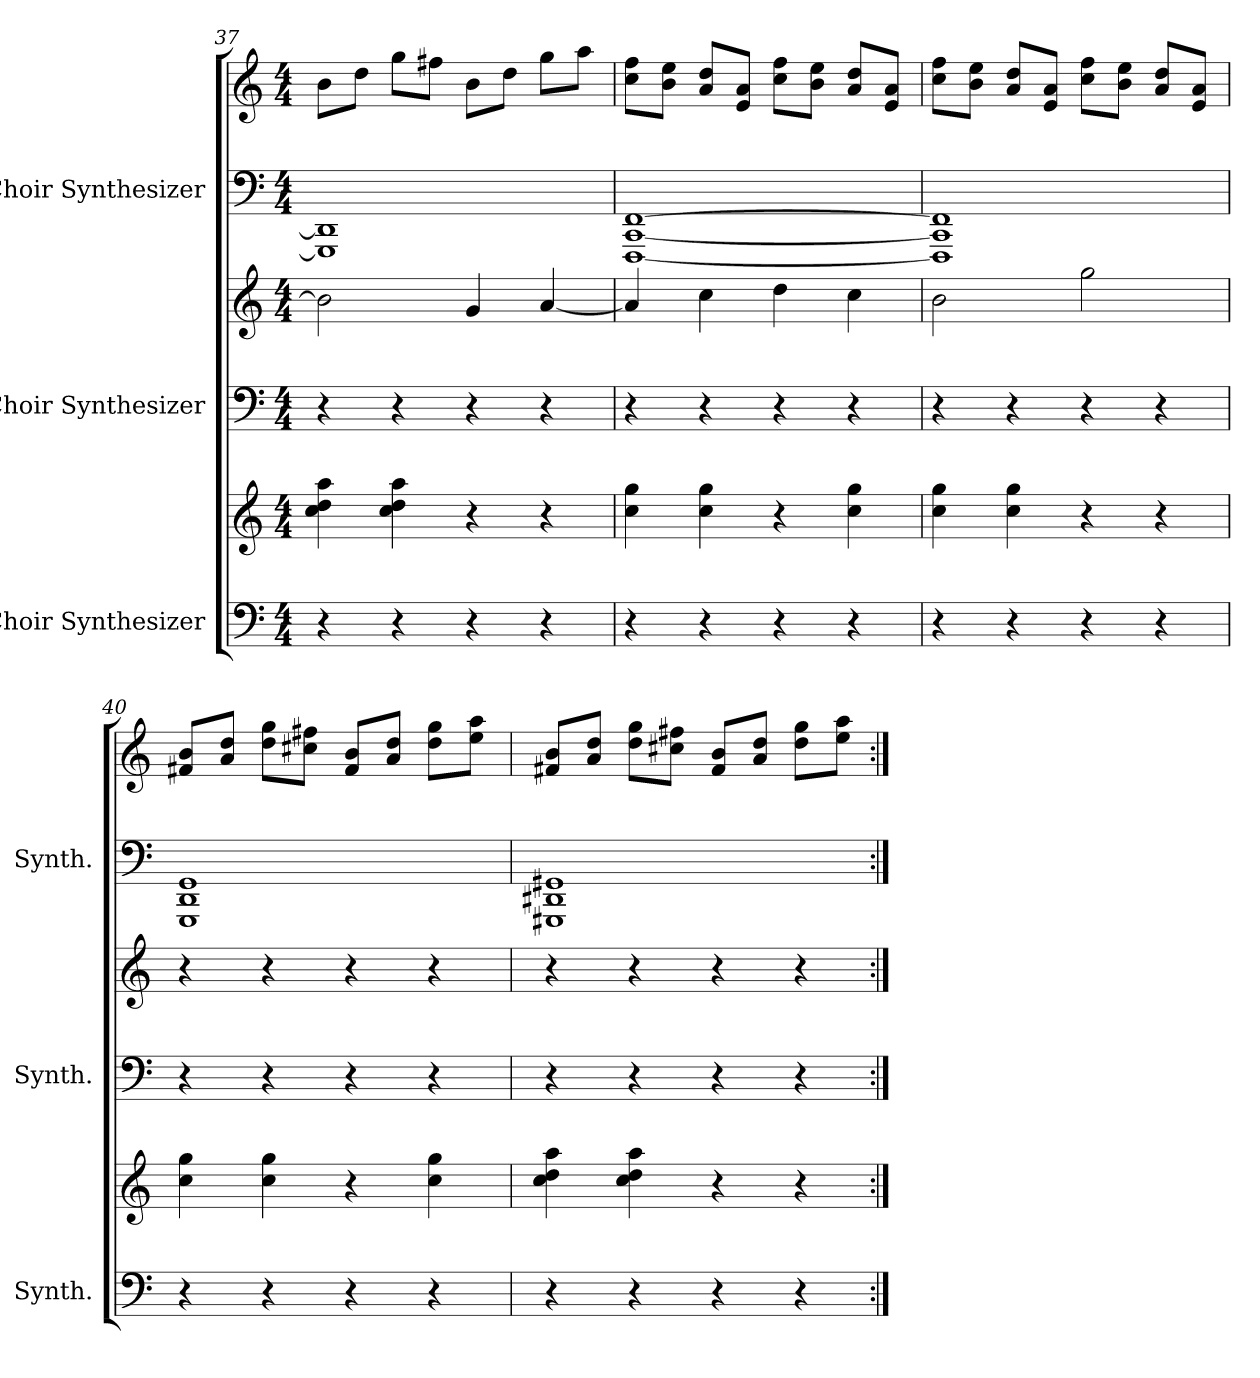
**kern	**kern	**kern	**kern	**kern	**kern
*part3	*part3	*part2	*part2	*part1	*part1
*staff6	*staff5	*staff4	*staff3	*staff2	*staff1
*I"Choir Synthesizer	*	*I"Choir Synthesizer	*	*I"Choir Synthesizer	*
*I'Synth.	*	*I'Synth.	*	*I'Synth.	*
*clefF4	*clefG2	*clefF4	*clefG2	*clefF4	*clefG2
*k[]	*k[]	*k[]	*k[]	*k[]	*k[]
*M4/4	*M4/4	*M4/4	*M4/4	*M4/4	*M4/4
=37	=37	=37	=37	=37	=37
4r	4cc 4dd 4aa	4r	2b]	1GGG] 1DD]	8bL
.	.	.	.	.	8ddJ
4r	4cc 4dd 4aa	4r	.	.	8ggL
.	.	.	.	.	8ff#XJ
4r	4r	4r	4g	.	8bL
.	.	.	.	.	8ddJ
4r	4r	4r	[4a	.	8ggL
.	.	.	.	.	8aaJ
=38	=38	=38	=38	=38	=38
4r	4gg 4cc	4r	4a]	[1FFF [1CC [1FF	8ff 8ccL
.	.	.	.	.	8ee 8bJ
4r	4cc 4gg	4r	4cc	.	8dd 8aL
.	.	.	.	.	8a 8eJ
4r	4r	4r	4dd	.	8ff 8ccL
.	.	.	.	.	8ee 8bJ
4r	4cc 4gg	4r	4cc	.	8dd 8aL
.	.	.	.	.	8a 8eJ
=39	=39	=39	=39	=39	=39
4r	4cc 4gg	4r	2b	1FFF] 1CC] 1FF]	8ff 8ccL
.	.	.	.	.	8ee 8bJ
4r	4cc 4gg	4r	.	.	8dd 8aL
.	.	.	.	.	8a 8eJ
4r	4r	4r	2gg	.	8ff 8ccL
.	.	.	.	.	8ee 8bJ
4r	4r	4r	.	.	8dd 8aL
.	.	.	.	.	8a 8eJ
=40	=40	=40	=40	=40	=40
4r	4cc 4gg	4r	4r	1GGG 1DD 1GG	8b 8f#XL
.	.	.	.	.	8dd 8aJ
4r	4cc 4gg	4r	4r	.	8gg 8ddL
.	.	.	.	.	8ff#X 8cc#XJ
4r	4r	4r	4r	.	8b 8f#L
.	.	.	.	.	8dd 8aJ
4r	4cc 4gg	4r	4r	.	8gg 8ddL
.	.	.	.	.	8aa 8eeJ
=41	=41	=41	=41	=41	=41
4r	4cc 4dd 4aa	4r	4r	1GGG#X 1DD#X 1GG#X	8b 8f#XL
.	.	.	.	.	8dd 8aJ
4r	4cc 4dd 4aa	4r	4r	.	8gg 8ddL
.	.	.	.	.	8ff#X 8cc#XJ
4r	4r	4r	4r	.	8b 8f#L
.	.	.	.	.	8dd 8aJ
4r	4r	4r	4r	.	8gg 8ddL
.	.	.	.	.	8aa 8eeJ
=:|!	=:|!	=:|!	=:|!	=:|!	=:|!
*-	*-	*-	*-	*-	*-
